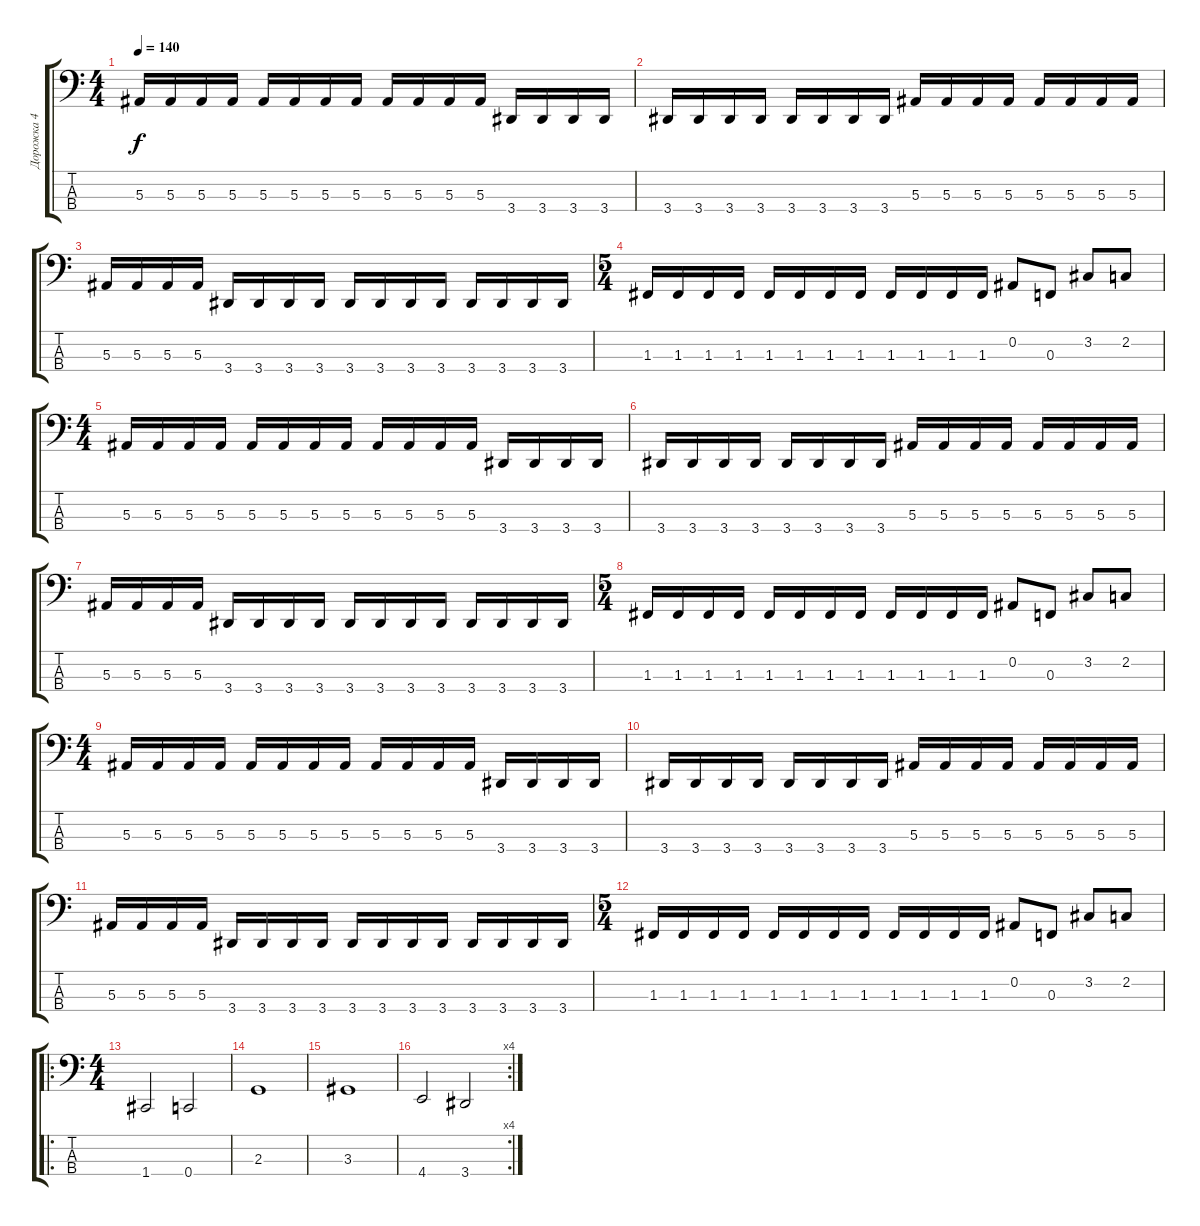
\track ("Дорожка 4" "Дорожка 4") {instrument electricbassfinger}
\staff {score tabs}
\tuning (Eb2 Bb1 F1 C1) {hide}
\ts (4 4)
\tempo 140
\clef f4
\ks c
5.3.16{dy f} 5.3.16 5.3.16 5.3.16 5.3.16 5.3.16 5.3.16 5.3.16 5.3.16 5.3.16 5.3.16 5.3.16 3.4.16 3.4.16 3.4.16 3.4.16 |
3.4.16 3.4.16 3.4.16 3.4.16 3.4.16 3.4.16 3.4.16 3.4.16 5.3.16 5.3.16 5.3.16 5.3.16 5.3.16 5.3.16 5.3.16 5.3.16 |
5.3.16 5.3.16 5.3.16 5.3.16 3.4.16 3.4.16 3.4.16 3.4.16 3.4.16 3.4.16 3.4.16 3.4.16 3.4.16 3.4.16 3.4.16 3.4.16 |
\ts (5 4)
1.3.16 1.3.16 1.3.16 1.3.16 1.3.16 1.3.16 1.3.16 1.3.16 1.3.16 1.3.16 1.3.16 1.3.16 0.2.8 0.3.8 3.2.8 2.2.8 |
\ts (4 4)
5.3.16 5.3.16 5.3.16 5.3.16 5.3.16 5.3.16 5.3.16 5.3.16 5.3.16 5.3.16 5.3.16 5.3.16 3.4.16 3.4.16 3.4.16 3.4.16 |
3.4.16 3.4.16 3.4.16 3.4.16 3.4.16 3.4.16 3.4.16 3.4.16 5.3.16 5.3.16 5.3.16 5.3.16 5.3.16 5.3.16 5.3.16 5.3.16 |
5.3.16 5.3.16 5.3.16 5.3.16 3.4.16 3.4.16 3.4.16 3.4.16 3.4.16 3.4.16 3.4.16 3.4.16 3.4.16 3.4.16 3.4.16 3.4.16 |
\ts (5 4)
1.3.16 1.3.16 1.3.16 1.3.16 1.3.16 1.3.16 1.3.16 1.3.16 1.3.16 1.3.16 1.3.16 1.3.16 0.2.8 0.3.8 3.2.8 2.2.8 |
\ts (4 4)
5.3.16 5.3.16 5.3.16 5.3.16 5.3.16 5.3.16 5.3.16 5.3.16 5.3.16 5.3.16 5.3.16 5.3.16 3.4.16 3.4.16 3.4.16 3.4.16 |
3.4.16 3.4.16 3.4.16 3.4.16 3.4.16 3.4.16 3.4.16 3.4.16 5.3.16 5.3.16 5.3.16 5.3.16 5.3.16 5.3.16 5.3.16 5.3.16 |
5.3.16 5.3.16 5.3.16 5.3.16 3.4.16 3.4.16 3.4.16 3.4.16 3.4.16 3.4.16 3.4.16 3.4.16 3.4.16 3.4.16 3.4.16 3.4.16 |
\ts (5 4)
1.3.16 1.3.16 1.3.16 1.3.16 1.3.16 1.3.16 1.3.16 1.3.16 1.3.16 1.3.16 1.3.16 1.3.16 0.2.8 0.3.8 3.2.8 2.2.8 |
\ro
\ts (4 4)
1.4.2 0.4.2 |
2.3.1 |
3.3.1 |
\rc 4
4.4.2 3.4.2
